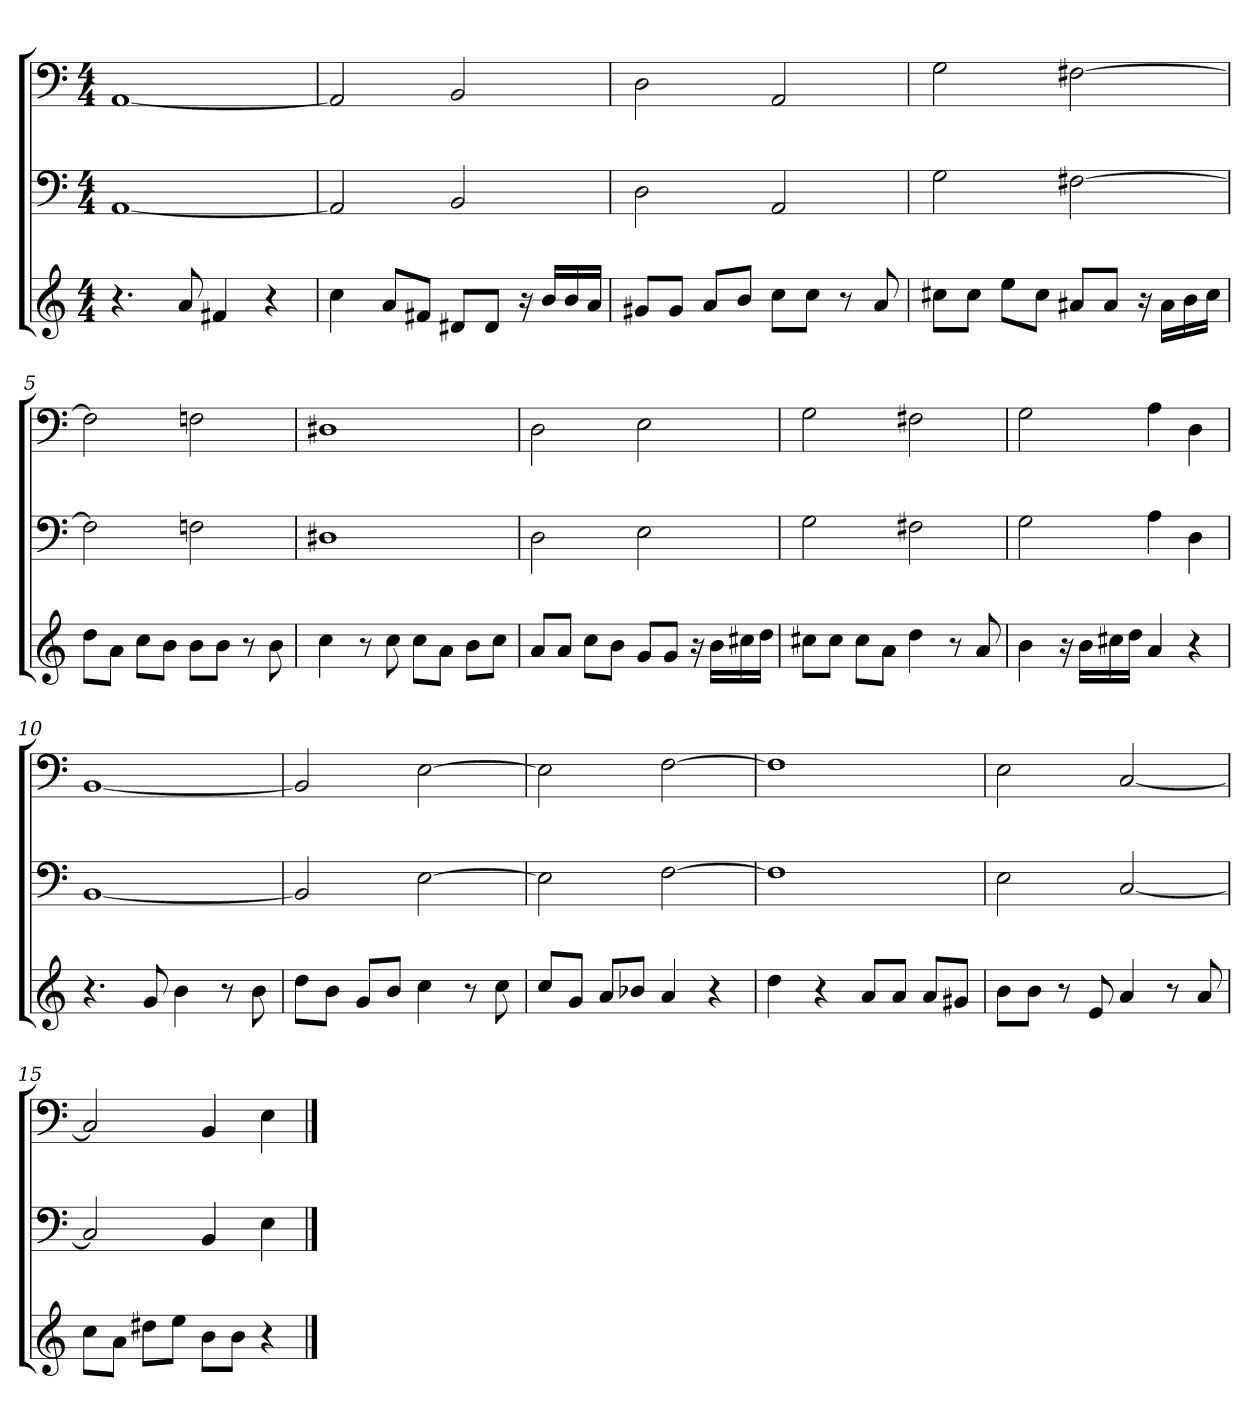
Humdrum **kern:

**kern	**kern	**kern
*part3	*part2	*part1
*staff3	*staff2	*staff1
*k[]	*k[]	*k[]
*a:	*a:	*a:
*M4/4	*M4/4	*M4/4
=1	=1	=1
4.r	[1AA	[1AA
8a	.	.
4f#X	.	.
4r	.	.
=2	=2	=2
4cc	2AA]	2AA]
8aL	.	.
8f#XJ	.	.
8d#XL	2BB	2BB
8d#J	.	.
16r	.	.
16bLL	.	.
16b	.	.
16aJJ	.	.
=3	=3	=3
8g#XL	2D	2D
8g#J	.	.
8aL	.	.
8bJ	.	.
8ccL	2AA	2AA
8ccJ	.	.
8r	.	.
8a	.	.
=4	=4	=4
8cc#XL	2G	2G
8cc#J	.	.
8eeL	.	.
8cc#J	.	.
8a#XL	[2F#X	[2F#X
8a#J	.	.
16r	.	.
16a#LL	.	.
16b	.	.
16cc#JJ	.	.
=5	=5	=5
8ddL	2F#]	2F#]
8aJ	.	.
8ccL	.	.
8bJ	.	.
8bL	2Fn	2Fn
8bJ	.	.
8r	.	.
8b	.	.
=6	=6	=6
4cc	1D#X	1D#X
8r	.	.
8cc	.	.
8ccL	.	.
8aJ	.	.
8bL	.	.
8ccJ	.	.
=7	=7	=7
8aL	2D	2D
8aJ	.	.
8ccL	.	.
8bJ	.	.
8gL	2E	2E
8gJ	.	.
16r	.	.
16bLL	.	.
16cc#X	.	.
16ddJJ	.	.
=8	=8	=8
8cc#XL	2G	2G
8cc#J	.	.
8cc#L	.	.
8aJ	.	.
4dd	2F#X	2F#X
8r	.	.
8a	.	.
=9	=9	=9
4b	2G	2G
16r	.	.
16bLL	.	.
16cc#X	.	.
16ddJJ	.	.
4a	4A	4A
4r	4D	4D
=10	=10	=10
4.r	[1BB	[1BB
8g	.	.
4b	.	.
8r	.	.
8b	.	.
=11	=11	=11
8ddL	2BB]	2BB]
8bJ	.	.
8gL	.	.
8bJ	.	.
4cc	[2E	[2E
8r	.	.
8cc	.	.
=12	=12	=12
8ccL	2E]	2E]
8gJ	.	.
8aL	.	.
8b-XJ	.	.
4a	[2F	[2F
4r	.	.
=13	=13	=13
4dd	1F]	1F]
4r	.	.
8aL	.	.
8aJ	.	.
8aL	.	.
8g#XJ	.	.
=14	=14	=14
8bL	2E	2E
8bJ	.	.
8r	.	.
8e	.	.
4a	[2C	[2C
8r	.	.
8a	.	.
=15	=15	=15
8ccL	2C]	2C]
8aJ	.	.
8dd#XL	.	.
8eeJ	.	.
8bL	4BB	4BB
8bJ	.	.
4r	4E	4E
==	==	==
*-	*-	*-
